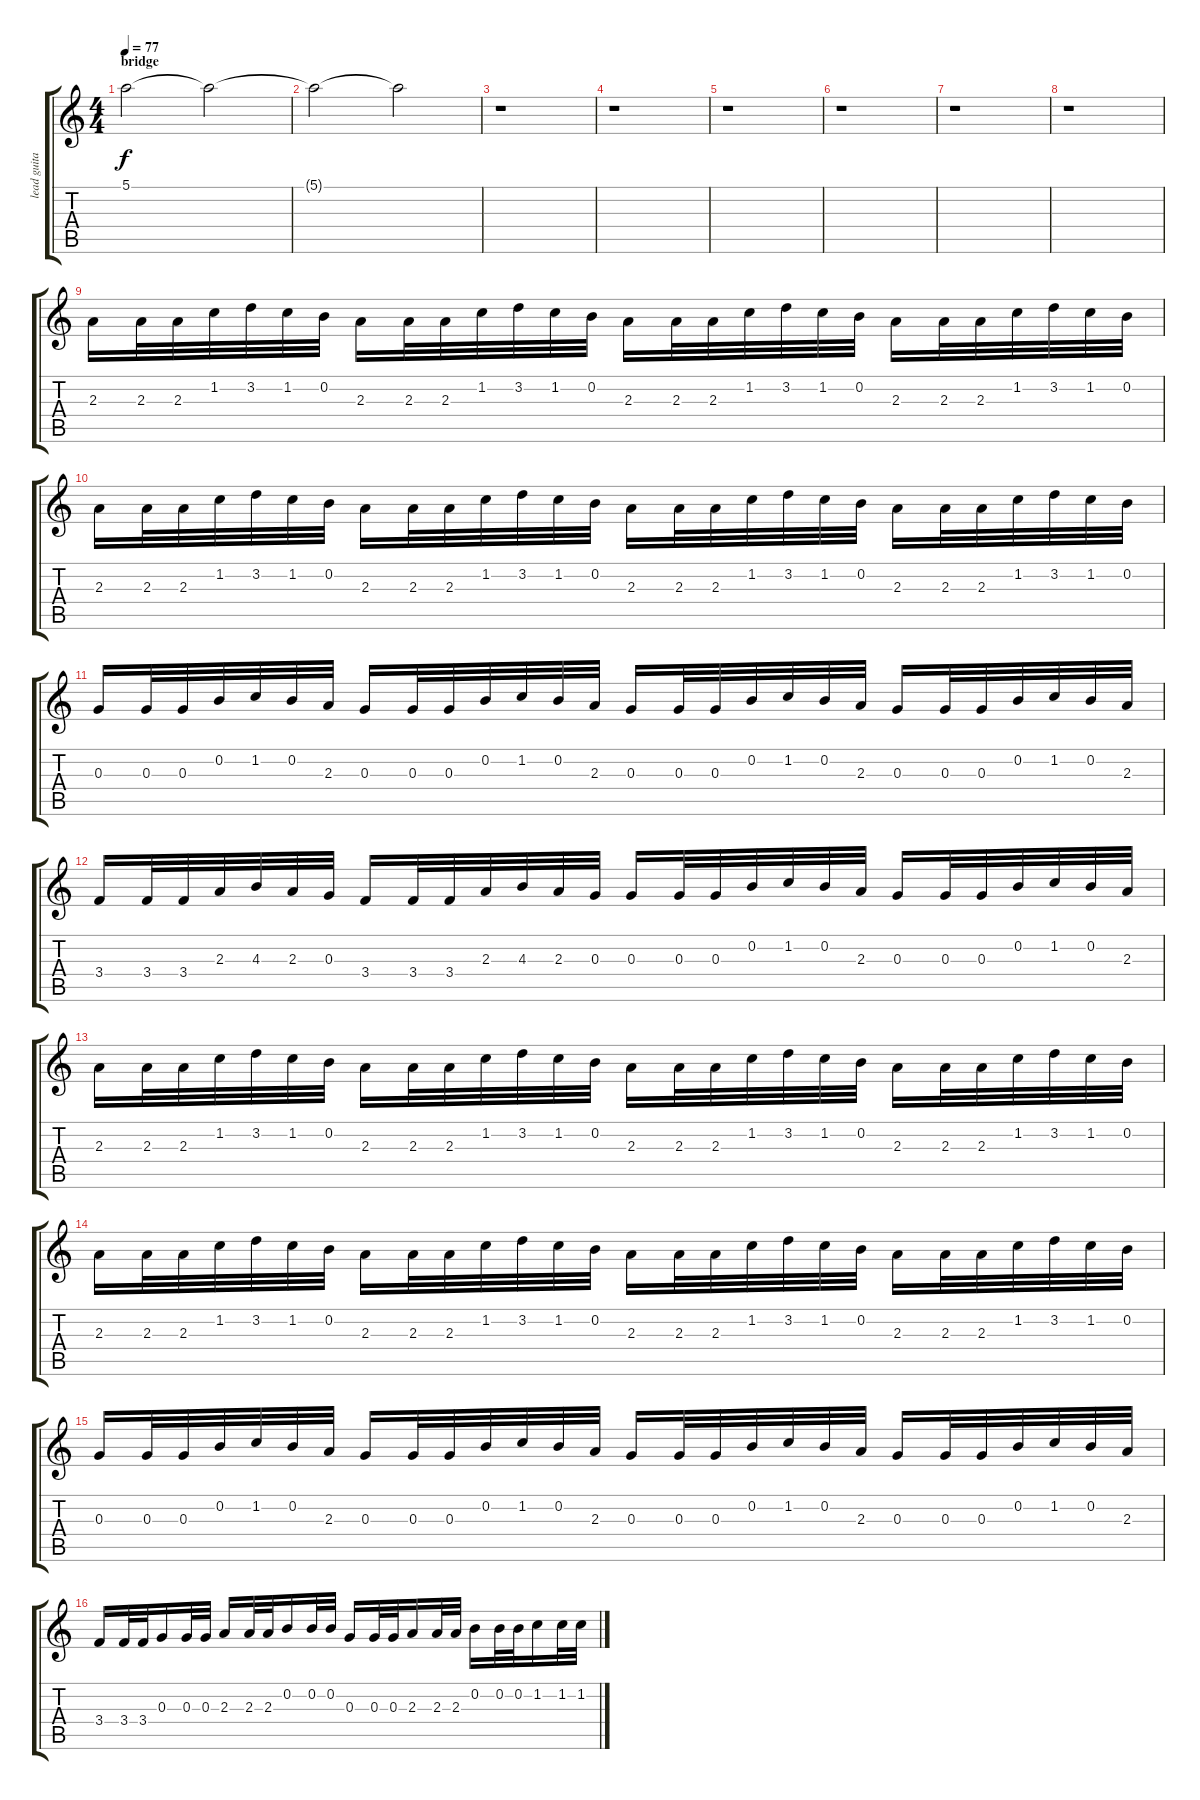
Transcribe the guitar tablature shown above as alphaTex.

\track ("lead guitar 1" "lead guita") {instrument distortionguitar}
\staff {score tabs}
\tuning (E4 B3 G3 D3 A2 E2) {hide}
\ts (4 4)
\section ("" "bridge")
\tempo 77
\clef g2
\ks c
5.1.2{dy f volume 13} 5.1{t}.2{volume 10} |
5.1{t}.2{volume 6} 5.1{t}.2{volume 0} |
r.1 |
r.1 |
r.1 |
r.1 |
r.1 |
r.1 |
\section ("" "")
2.3.16{volume 15 instrument overdrivenguitar} 2.3.32 2.3.32 1.2.32 3.2.32 1.2.32 0.2.32 2.3.16 2.3.32 2.3.32 1.2.32 3.2.32 1.2.32 0.2.32 2.3.16 2.3.32 2.3.32 1.2.32 3.2.32 1.2.32 0.2.32 2.3.16 2.3.32 2.3.32 1.2.32 3.2.32 1.2.32 0.2.32 |
2.3.16 2.3.32 2.3.32 1.2.32 3.2.32 1.2.32 0.2.32 2.3.16 2.3.32 2.3.32 1.2.32 3.2.32 1.2.32 0.2.32 2.3.16 2.3.32 2.3.32 1.2.32 3.2.32 1.2.32 0.2.32 2.3.16 2.3.32 2.3.32 1.2.32 3.2.32 1.2.32 0.2.32 |
0.3.16 0.3.32 0.3.32 0.2.32 1.2.32 0.2.32 2.3.32 0.3.16 0.3.32 0.3.32 0.2.32 1.2.32 0.2.32 2.3.32 0.3.16 0.3.32 0.3.32 0.2.32 1.2.32 0.2.32 2.3.32 0.3.16 0.3.32 0.3.32 0.2.32 1.2.32 0.2.32 2.3.32 |
3.4.16 3.4.32 3.4.32 2.3.32 4.3.32 2.3.32 0.3.32 3.4.16 3.4.32 3.4.32 2.3.32 4.3.32 2.3.32 0.3.32 0.3.16 0.3.32 0.3.32 0.2.32 1.2.32 0.2.32 2.3.32 0.3.16 0.3.32 0.3.32 0.2.32 1.2.32 0.2.32 2.3.32 |
2.3.16 2.3.32 2.3.32 1.2.32 3.2.32 1.2.32 0.2.32 2.3.16 2.3.32 2.3.32 1.2.32 3.2.32 1.2.32 0.2.32 2.3.16 2.3.32 2.3.32 1.2.32 3.2.32 1.2.32 0.2.32 2.3.16 2.3.32 2.3.32 1.2.32 3.2.32 1.2.32 0.2.32 |
2.3.16 2.3.32 2.3.32 1.2.32 3.2.32 1.2.32 0.2.32 2.3.16 2.3.32 2.3.32 1.2.32 3.2.32 1.2.32 0.2.32 2.3.16 2.3.32 2.3.32 1.2.32 3.2.32 1.2.32 0.2.32 2.3.16 2.3.32 2.3.32 1.2.32 3.2.32 1.2.32 0.2.32 |
0.3.16 0.3.32 0.3.32 0.2.32 1.2.32 0.2.32 2.3.32 0.3.16 0.3.32 0.3.32 0.2.32 1.2.32 0.2.32 2.3.32 0.3.16 0.3.32 0.3.32 0.2.32 1.2.32 0.2.32 2.3.32 0.3.16 0.3.32 0.3.32 0.2.32 1.2.32 0.2.32 2.3.32 |
3.4.16 3.4.32 3.4.32 0.3.16 0.3.32 0.3.32 2.3.16 2.3.32 2.3.32 0.2.16 0.2.32 0.2.32 0.3.16 0.3.32 0.3.32 2.3.16 2.3.32 2.3.32 0.2.16 0.2.32 0.2.32 1.2.16 1.2.32 1.2.32
